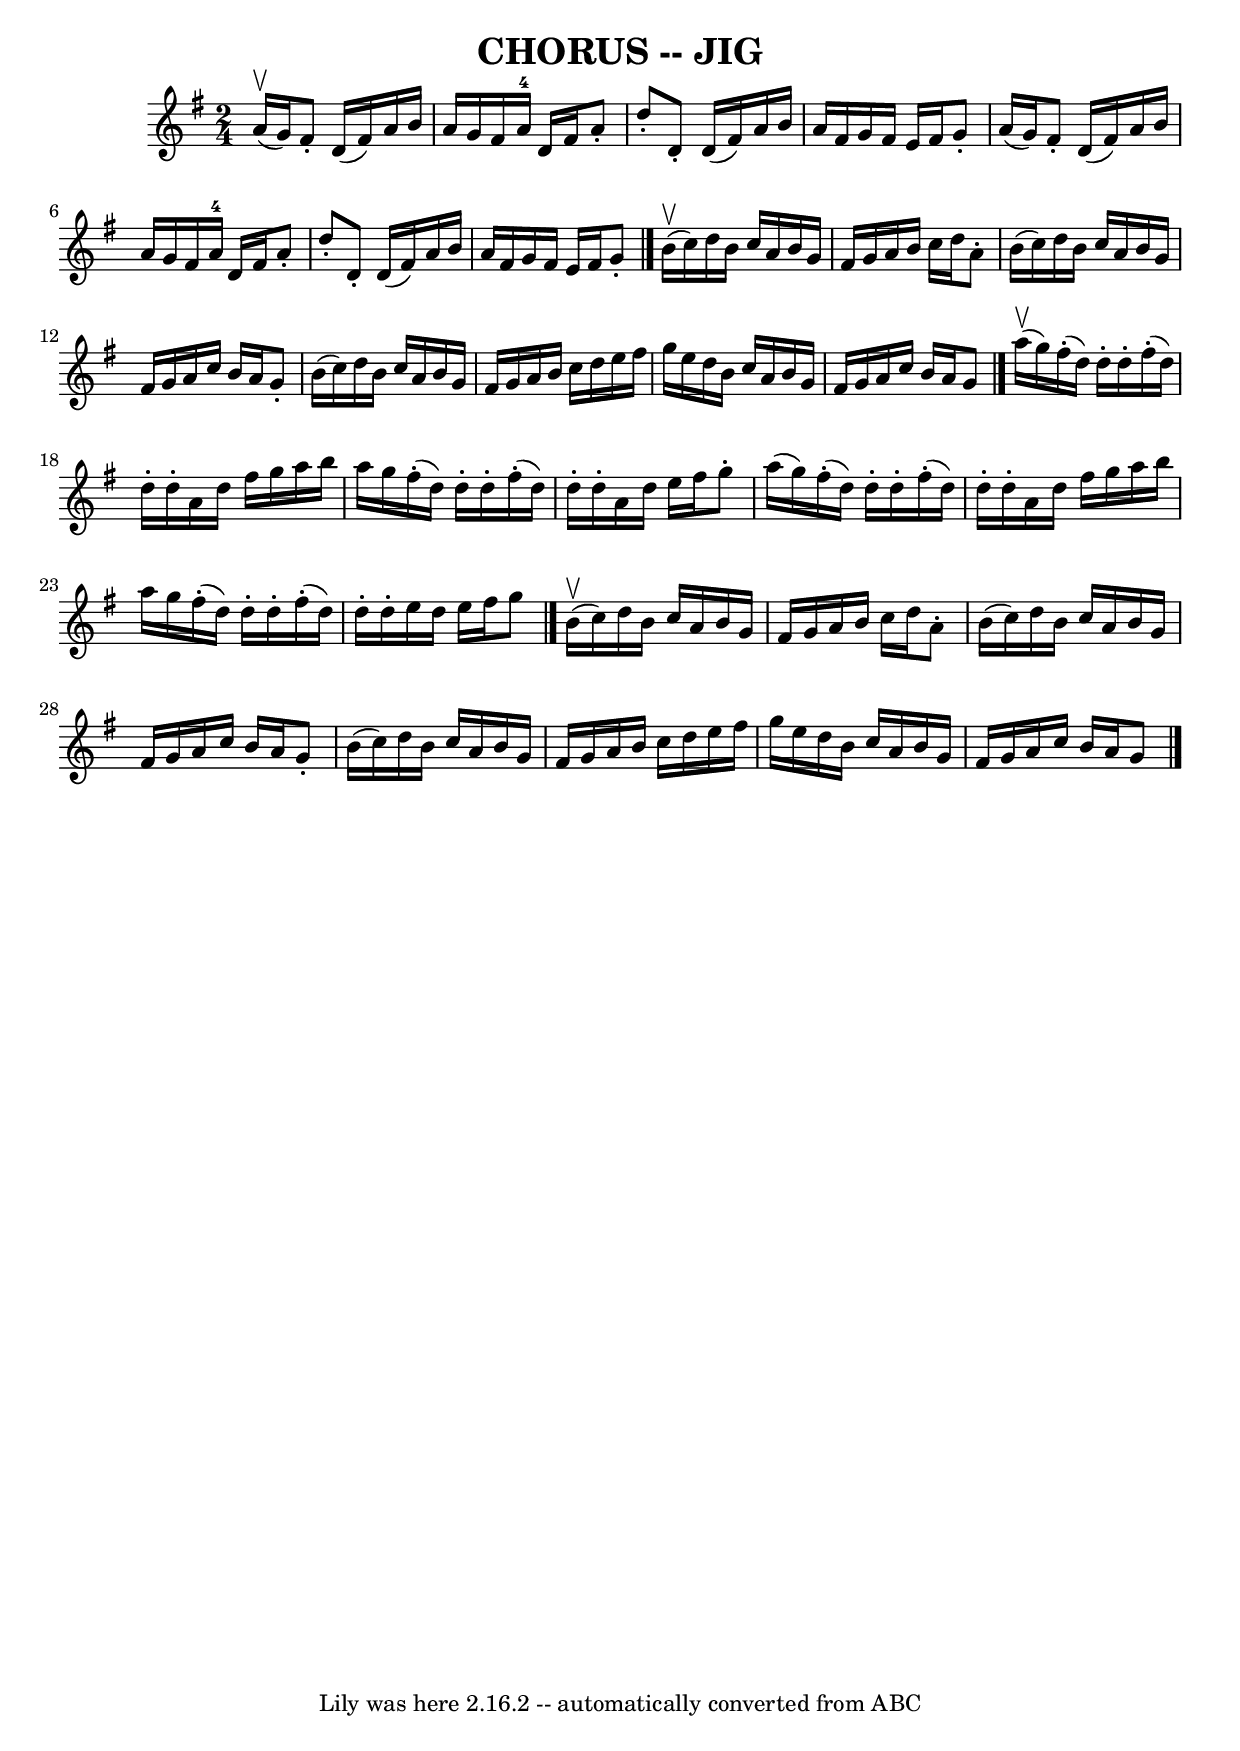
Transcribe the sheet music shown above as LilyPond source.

\version "2.7.40"
\include "Mammoth.ily"
\header {
	%% book = "Ryan's Mammoth Collection of Fiddle Tunes"
	crossRefNumber = "1"
	footnotes = "\\\\\\\\W: CHORUS JIG. -- First couple down the outside, back. Down the centre, back.\\\\W: Turn contra corners. Balance, turn partners to place."
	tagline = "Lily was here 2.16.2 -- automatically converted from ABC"
	title = "CHORUS -- JIG"
}
voicedefault =  {


\time 2/4 
\key g \major a'16 (^\upbow g'16)       |
 fis'8 -.  
 d'16 (fis'16) a'16 b'16 a'16 g'16    |
 fis'16    
a'16-4 d'16 fis'16 a'8 -. d''8 -.   |
 d'8 -. d'16 (
fis'16) a'16 b'16 a'16 fis'16    |
 g'16 fis'16    
e'16 fis'16 g'8 -. a'16 (g'16)       |
 fis'8 -. d'16 (
 fis'16) a'16 b'16 a'16 g'16    |
 fis'16 a'16-4   
d'16 fis'16 a'8 -. d''8 -.   |
 d'8 -. d'16 (fis'16)   
a'16 b'16 a'16 fis'16    |
 g'16 fis'16 e'16 fis'16   
 g'8 -.   \bar "|." b'16^\upbow(c''16)       |
 d''16    
b'16 c''16 a'16 b'16 g'16 fis'16 g'16    |
 a'16    
b'16 c''16 d''16 a'8 -. b'16 (c''16)   |
 d''16    
b'16 c''16 a'16 b'16 g'16 fis'16 g'16    |
 a'16    
c''16 b'16 a'16 g'8 -. b'16 (c''16)       |
 d''16    
b'16 c''16 a'16 b'16 g'16 fis'16 g'16    |
 a'16    
b'16 c''16 d''16 e''16 fis''16 g''16 e''16    |
   
d''16 b'16 c''16 a'16 b'16 g'16 fis'16 g'16    |
   
a'16 c''16 b'16 a'16 g'8    \bar "|." a''16 (^\upbow g''16  
-)       |
 fis''16 (-. d''16) d''16 -. d''16 -. fis''16 
(-. d''16) d''16 -. d''16 -.   |
 a'16 d''16 fis''16    
g''16 a''16 b''16 a''16 g''16    |
 fis''16 (-. d''16  
-) d''16 -. d''16 -. fis''16 (-. d''16) d''16 -. d''16 -.   
|
 a'16 d''16 e''16 fis''16 g''8 -. a''16 (g''16)   
    |
 fis''16 (-. d''16) d''16 -. d''16 -. fis''16 (-.  
 d''16) d''16 -. d''16 -.   |
 a'16 d''16 fis''16 g''16 
 a''16 b''16 a''16 g''16    |
 fis''16 (-. d''16)   
d''16 -. d''16 -. fis''16 (-. d''16) d''16 -. d''16 -.   
|
 e''16 d''16 e''16 fis''16 g''8    \bar "|." b'16 
^\upbow(c''16)       |
 d''16 b'16 c''16 a'16 b'16    
g'16 fis'16 g'16    |
 a'16 b'16 c''16 d''16 a'8 -.   
b'16 (c''16)   |
 d''16 b'16 c''16 a'16 b'16 g'16  
 fis'16 g'16    |
 a'16 c''16 b'16 a'16 g'8 -. b'16 (
 c''16)       |
 d''16 b'16 c''16 a'16 b'16 g'16    
fis'16 g'16    |
 a'16 b'16 c''16 d''16 e''16 fis''16 
 g''16 e''16    |
 d''16 b'16 c''16 a'16 b'16 g'16  
 fis'16 g'16    |
 a'16 c''16 b'16 a'16 g'8    
\bar "|."   
}

\score{
    <<

	\context Staff="default"
	{
	    \voicedefault 
	}

    >>
	\layout {
	}
	\midi {}
}
